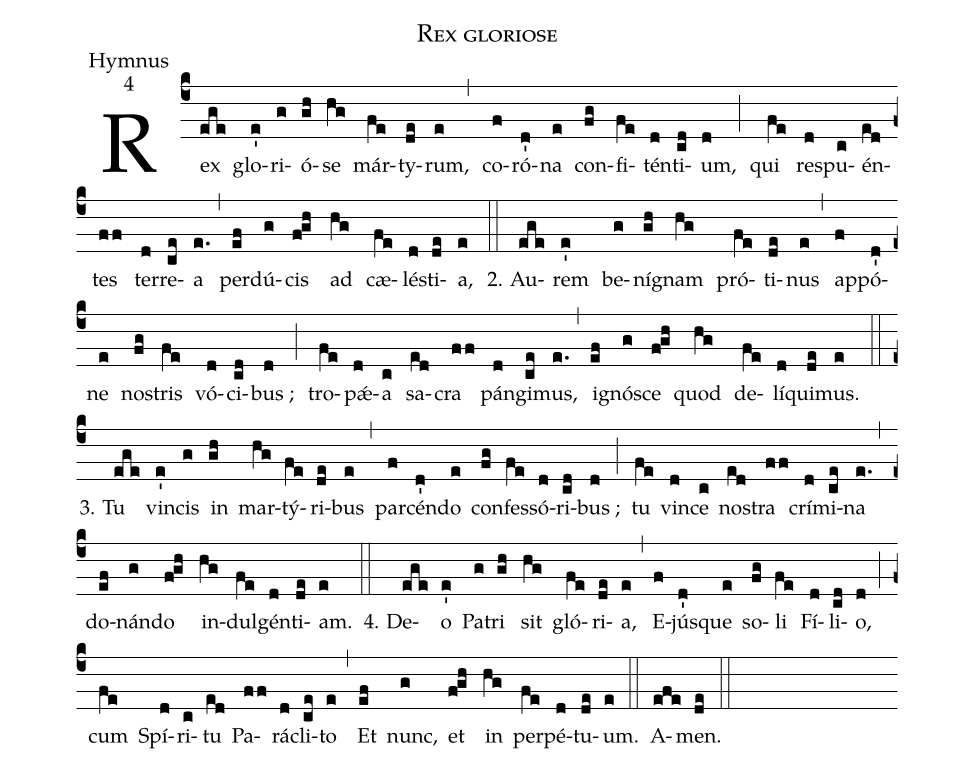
name:Rex gloriose;
office-part:Hymnus;
mode:4;
%%
(c4)Rex(ege) glo(e')ri(g)ó(gh)se(hg) már(fe)ty(de)rum,(e) (,)
co(f)ró(d')na(e) con(fg)fi(fe)tén(d)ti(cd)um,(d) (;)
qui(fe) re(d)spu(c)én(ed)tes(ff) ter(d)re(ce)a(e.) (,)
per(ef)dú(g)cis(f!gh) ad(hg) cæ(fe)lé(d)sti(de)a,(e) (::)

2. Au(ege)rem(e') be(g)ní(gh)gnam(hg) pró(fe)ti(de)nus(e) (,)
ap(f)pó(d')ne(e) no(fg)stris(fe) vó(d)ci(cd)bus ;(d) (;)
tro(fe)p<sp>'ae</sp>(d)a(c) sa(ed)cra(ff) pán(d)gi(ce)mus,(e.) (,)
i(ef)gnó(g)sce(f!gh) quod(hg) de(fe)lí(d)qui(de)mus.(e) (::)

3. Tu(ege) vin(e')cis(g) in(gh) mar(hg)tý(fe)ri(de)bus(e) (,)
par(f)cén(d')do(e) con(fg)fes(fe)só(d)ri(cd)bus ;(d) (;)
tu(fe) vin(d)ce(c) no(ed)stra(ff) crí(d)mi(ce)na(e.) (,)
do(ef)nán(g)do(f!gh) in(hg)dul(fe)gén(d)ti(de)am.(e) (::)

4. De(ege)o(e') Pa(g)tri(gh) sit(hg) gló(fe)ri(de)a,(e) (,)
E(f)jús(d')que(e) so(fg)li(fe) Fí(d)li(cd)o,(d) (;)
cum(fe) Spí(d)ri(c)tu(ed) Pa(ff)rá(d)cli(ce)to(e) (,)
Et(ef) nunc,(g) et(f!gh) in(hg) per(fe)pé<sp></sp>(d)tu(de)um.(e) (::)
A(efe)men.(de) (::)
